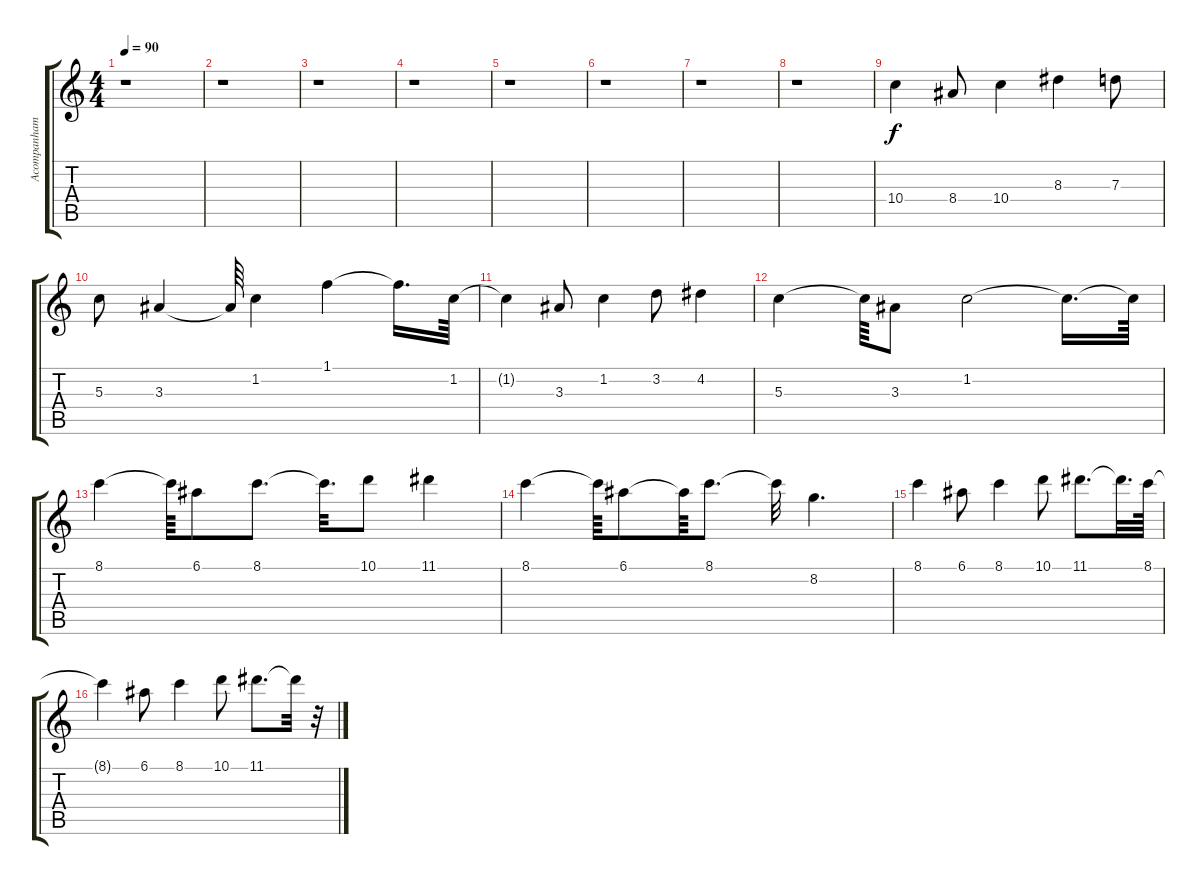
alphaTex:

\track ("Acompanhamento do Solo" "Acompanham") {instrument guitarharmonics}
\staff {score tabs}
\tuning (E4 B3 G3 D3 A2 E2) {hide}
\ts (4 4)
\tempo 90
\clef g2
\ks c
r.1{dy f} |
r.1 |
r.1 |
r.1 |
r.1 |
r.1 |
r.1 |
r.1 |
10.4.4 8.4.8 10.4.4 8.3.4 7.3.8 |
5.3.8 3.3.4 3.3{t}.64 1.2.4 1.1.4 1.1{t}.16{d} 1.2.64 |
1.2{t}.4 3.3.8 1.2.4 3.2.8 4.2.4 |
5.3.4 5.3{t}.64 3.3.8 1.2.2 1.2{t}.16{d} 1.2{t}.64 |
8.1.4 8.1{t}.64 6.1.8 8.1.8{d} 8.1{t}.32{d} 10.1.8 11.1.4 |
8.1.4 8.1{t}.64 6.1.8 6.1{t}.64 8.1.8{d} 8.1{t}.32 8.2.4{d} |
8.1.4 6.1.8 8.1.4 10.1.8 11.1.8{d} 11.1{t}.32{d} 8.1.64 |
8.1{t}.4 6.1.8 8.1.4 10.1.8 11.1.8{d} 11.1{t}.32 r.32
